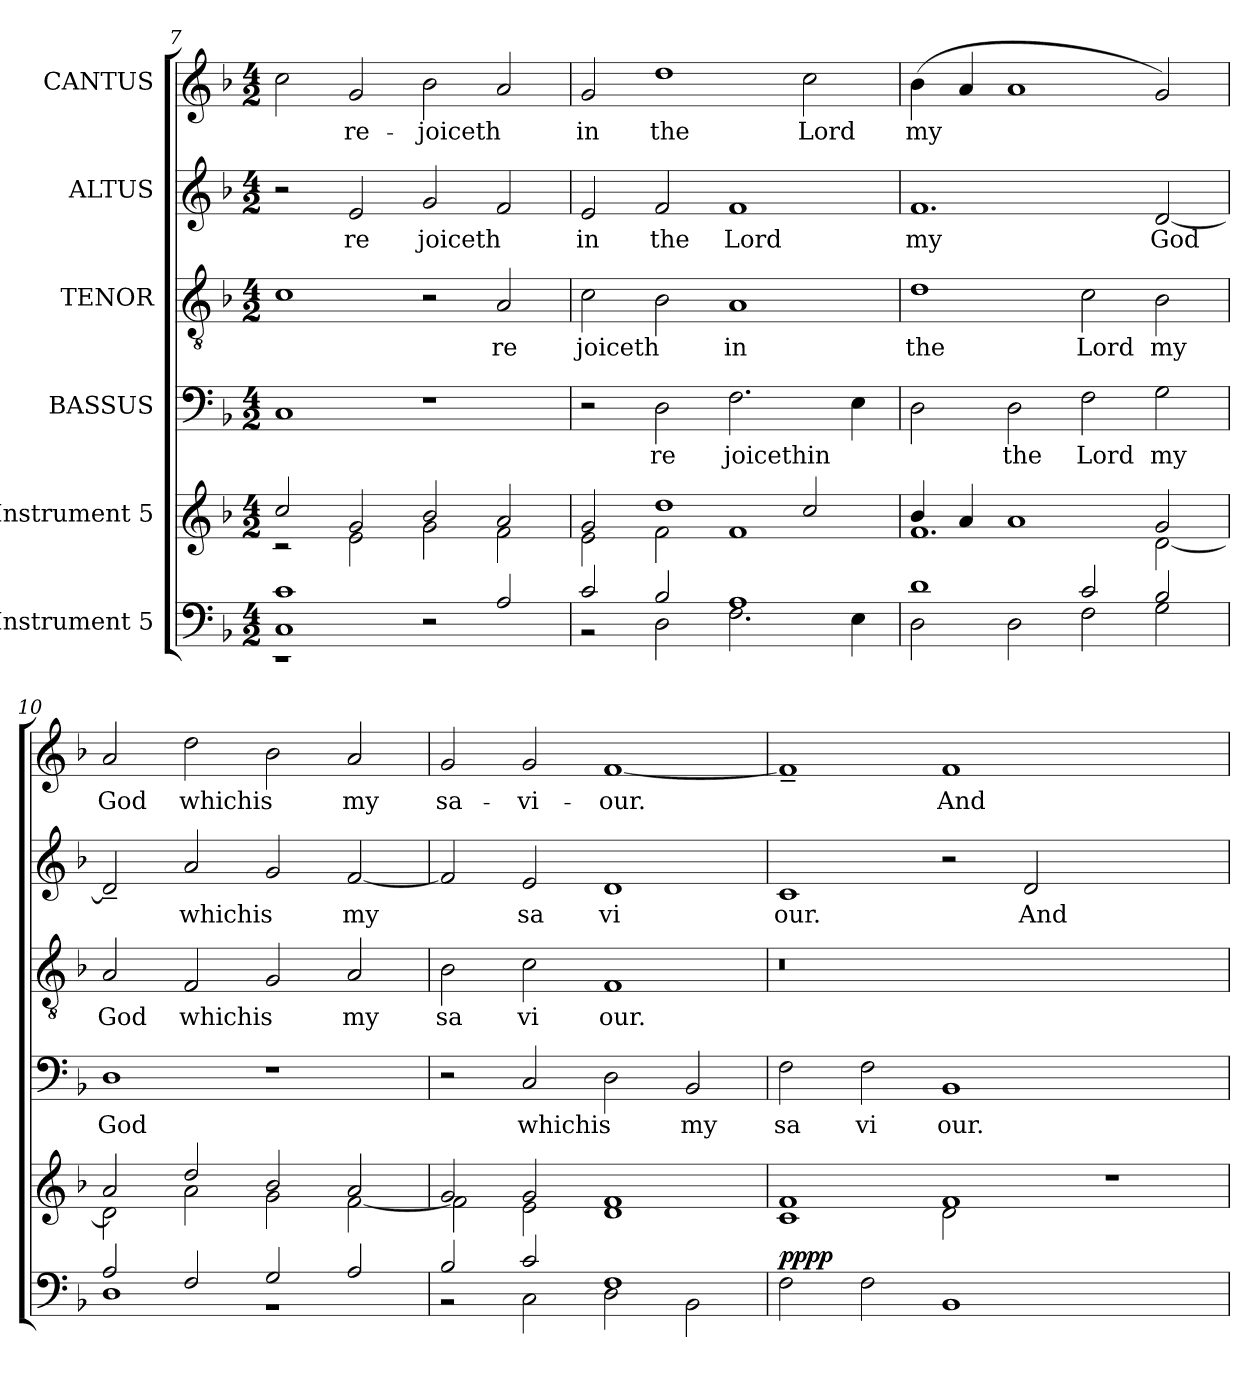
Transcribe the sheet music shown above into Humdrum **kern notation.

**kern	**dynam	**kern	**kern	**text	**kern	**text	**kern	**text	**kern	**text
*part6	*part6	*part5	*part4	*part4	*part3	*part3	*part2	*part2	*part1	*part1
*staff6	*staff6	*staff5	*staff4	*staff4	*staff3	*staff3	*staff2	*staff2	*staff1	*staff1
*I"Instrument 5	*	*I"Instrument 5	*I"BASSUS	*	*I"TENOR	*	*I"ALTUS	*	*I"CANTUS	*
*clefF4	*	*clefG2	*clefF4	*	*clefGv2	*	*clefG2	*	*clefG2	*
*	*	*	*ITrd-3c-5	*	*ITrd-3c-5	*	*ITrd-3c-5	*	*ITrd-3c-5	*
*k[b-]	*	*k[b-]	*k[b-e-]	*	*k[b-e-]	*	*k[b-e-]	*	*k[b-e-]	*
*F:	*	*F:	*B-:	*	*B-:	*	*B-:	*	*B-:	*
*M4/2	*	*M4/2	*M4/2	*	*M4/2	*	*M4/2	*	*M4/2	*
=7	=7	=7	=7	=7	=7	=7	=7	=7	=7	=7
*^	*	*^	*	*	*	*	*	*	*	*
!	!	!	!	!	!	!LO:LY:b:cj	!	!LO:LY:b:cj	!	!	!	!LO:LY:b:cj
1c 1C	1r	.	2cc/	2r	1F	.	1f	.	2r	.	2ff\	.
!	!	!	!	!	!	!	!	!	!	!LO:LY:b:cj	!	!LO:LY:b:cj
.	.	.	2g/	2e\	.	.	.	.	2a/	re	2cc/	re-
!	!	!	!	!	!	!	!	!	!	!LO:LY:b:cj	!	!LO:LY:b:cj
2r	1ryy	.	2b-/	2g\	1r	.	2r	.	2cc/	joiceth	2ee-\	-joiceth
!	!	!	!	!	!	!	!	!LO:LY:b:cj	!	!LO:LY:b:cj	!	!LO:LY:b:cj
2A/	.	.	2a/	2f\	.	.	2d/	re	2b-/	.	2dd/	.
=8	=8	=8	=8	=8	=8	=8	=8	=8	=8	=8	=8	=8
!	!	!	!	!	!	!	!	!LO:LY:b:cj	!	!LO:LY:b:cj	!	!LO:LY:b:cj
2c/	2r	.	2g/	2e\	2r	.	2f\	joiceth	2a/	in	2cc/	in
!	!	!	!	!	!	!LO:LY:b:cj	!	!LO:LY:b:cj	!	!LO:LY:b:cj	!	!LO:LY:b:cj
2B-/	2D\	.	1dd	2f\	2G\	re	2e-\	.	2b-/	the	1gg	the
!	!	!	!	!	!	!LO:LY:b:cj	!	!LO:LY:b:cj	!	!LO:LY:b:cj	!	!
1A	2.F\	.	.	1f	2.B-\	joicethin	1d	in	1b-	Lord	.	.
!	!	!	!	!	!	!	!	!	!	!	!	!LO:LY:b:cj
.	.	.	2cc/	.	.	.	.	.	.	.	2ff\	Lord
!	!	!	!	!	!	!LO:LY:b:cj	!	!	!	!	!	!
.	4E\	.	.	.	4A\	.	.	.	.	.	.	.
=9	=9	=9	=9	=9	=9	=9	=9	=9	=9	=9	=9	=9
!	!	!	!	!	!	!LO:LY:b:cj	!	!LO:LY:b:cj	!	!LO:LY:b:cj	!	!LO:LY:b:cj
1d	2D\	.	4b-/	1.f	2G\	.	1g	the	1.b-	my	(>4ee-\	my
!	!	!	!	!	!	!	!	!	!	!	!	!LO:LY:b:cj
.	.	.	4a/	.	.	.	.	.	.	.	4dd/	.
!	!	!	!	!	!	!LO:LY:b:cj	!	!	!	!	!	!LO:LY:b:cj
.	2D\	.	1a	.	2G\	the	.	.	.	.	1dd	.
!	!	!	!	!	!	!LO:LY:b:cj	!	!LO:LY:b:cj	!	!	!	!
2c/	2F\	.	.	.	2B-\	Lord	2f\	Lord	.	.	.	.
!	!	!	!	!	!	!LO:LY:b:cj	!	!LO:LY:b:cj	!	!LO:LY:b:cj	!	!LO:LY:b:cj
2B-/	2G\	.	2g/	[<2d\	2c\	my	2e-\	my	[<2g/	God	2cc/)	.
=10	=10	=10	=10	=10	=10	=10	=10	=10	=10	=10	=10	=10
!	!	!	!	!	!	!LO:LY:b:cj	!	!LO:LY:b:cj	!	!LO:LY:b:cj	!	!LO:LY:b:cj
2A/	1D	.	2a/	2d\]	1G	God	2d/	God	2g~</]	.	2dd/	God
!	!	!	!	!	!	!	!	!LO:LY:b:cj	!	!LO:LY:b:cj	!	!LO:LY:b:cj
2F/	.	.	2dd/	2a\	.	.	2B-/	whichis	2dd/	whichis	2gg\	whichis
!	!	!	!	!	!	!	!	!LO:LY:b:cj	!	!LO:LY:b:cj	!	!LO:LY:b:cj
2G/	1r	.	2b-/	2g\	1r	.	2c/	.	2cc/	.	2ee-\	.
!	!	!	!	!	!	!	!	!LO:LY:b:cj	!	!LO:LY:b:cj	!	!LO:LY:b:cj
2A/	.	.	2a/	[<2f\	.	.	2d/	my	[<2b-/	my	2dd/	my
=11	=11	=11	=11	=11	=11	=11	=11	=11	=11	=11	=11	=11
!	!	!	!	!	!	!	!	!LO:LY:b:cj	!	!LO:LY:b:cj	!	!LO:LY:b:cj
2B-/	2r	.	2g/	2f\]	2r	.	2e-\	sa	2b-/]	.	2cc/	sa-
!	!	!	!	!	!	!LO:LY:b:cj	!	!LO:LY:b:cj	!	!LO:LY:b:cj	!	!LO:LY:b:cj
2c/	2C\	.	2g/	2e\	2F/	whichis	2f\	vi	2a/	sa	2cc/	-vi-
!	!	!	!	!	!	!LO:LY:b:cj	!	!LO:LY:b:cj	!	!LO:LY:b:cj	!	!LO:LY:b:cj
1F	2D\	.	1f	1d	2G\	.	1B-	our.	1g	vi	[>1b-	-our.
!	!	!	!	!	!	!LO:LY:b:cj	!	!	!	!	!	!
.	2BB-\	.	.	.	2E-/	my	.	.	.	.	.	.
!!LO:PB:g=z
=12	=12	=12	=12	=12	=12	=12	=12	=12	=12	=12	=12	=12
!	!	!LO:DY:a	!	!	!	!LO:LY:b:cj	!	!	!	!LO:LY:b:cj	!	!LO:LY:b:cj
*v	*v	*	*	*	*	*	*	*	*	*	*	*
2F\	pppp	1c	1f	2B-\	sa	0r	.	1f	our.	1b-~<]	.
!	!	!	!	!	!LO:LY:b:cj	!	!	!	!	!	!
2F\	.	.	.	2B-\	vi	.	.	.	.	.	.
!	!	!	!	!	!LO:LY:b:cj	!	!	!	!	!	!LO:LY:b:cj
1BB-	.	1f	2d\	1E-	our.	.	.	2r	.	1b-	And
!	!	!	!	!	!	!	!	!	!LO:LY:b:cj	!	!
.	.	.	1.ryy	.	.	.	.	2g/	And	.	.
1ryy	.	1r	.	1ryy	.	1ryy	.	1ryy	.	1ryy	.
*	*	*v	*v	*	*	*	*	*	*	*	*
=	=	=	=	=	=	=	=	=	=	=
*-	*-	*-	*-	*-	*-	*-	*-	*-	*-	*-
